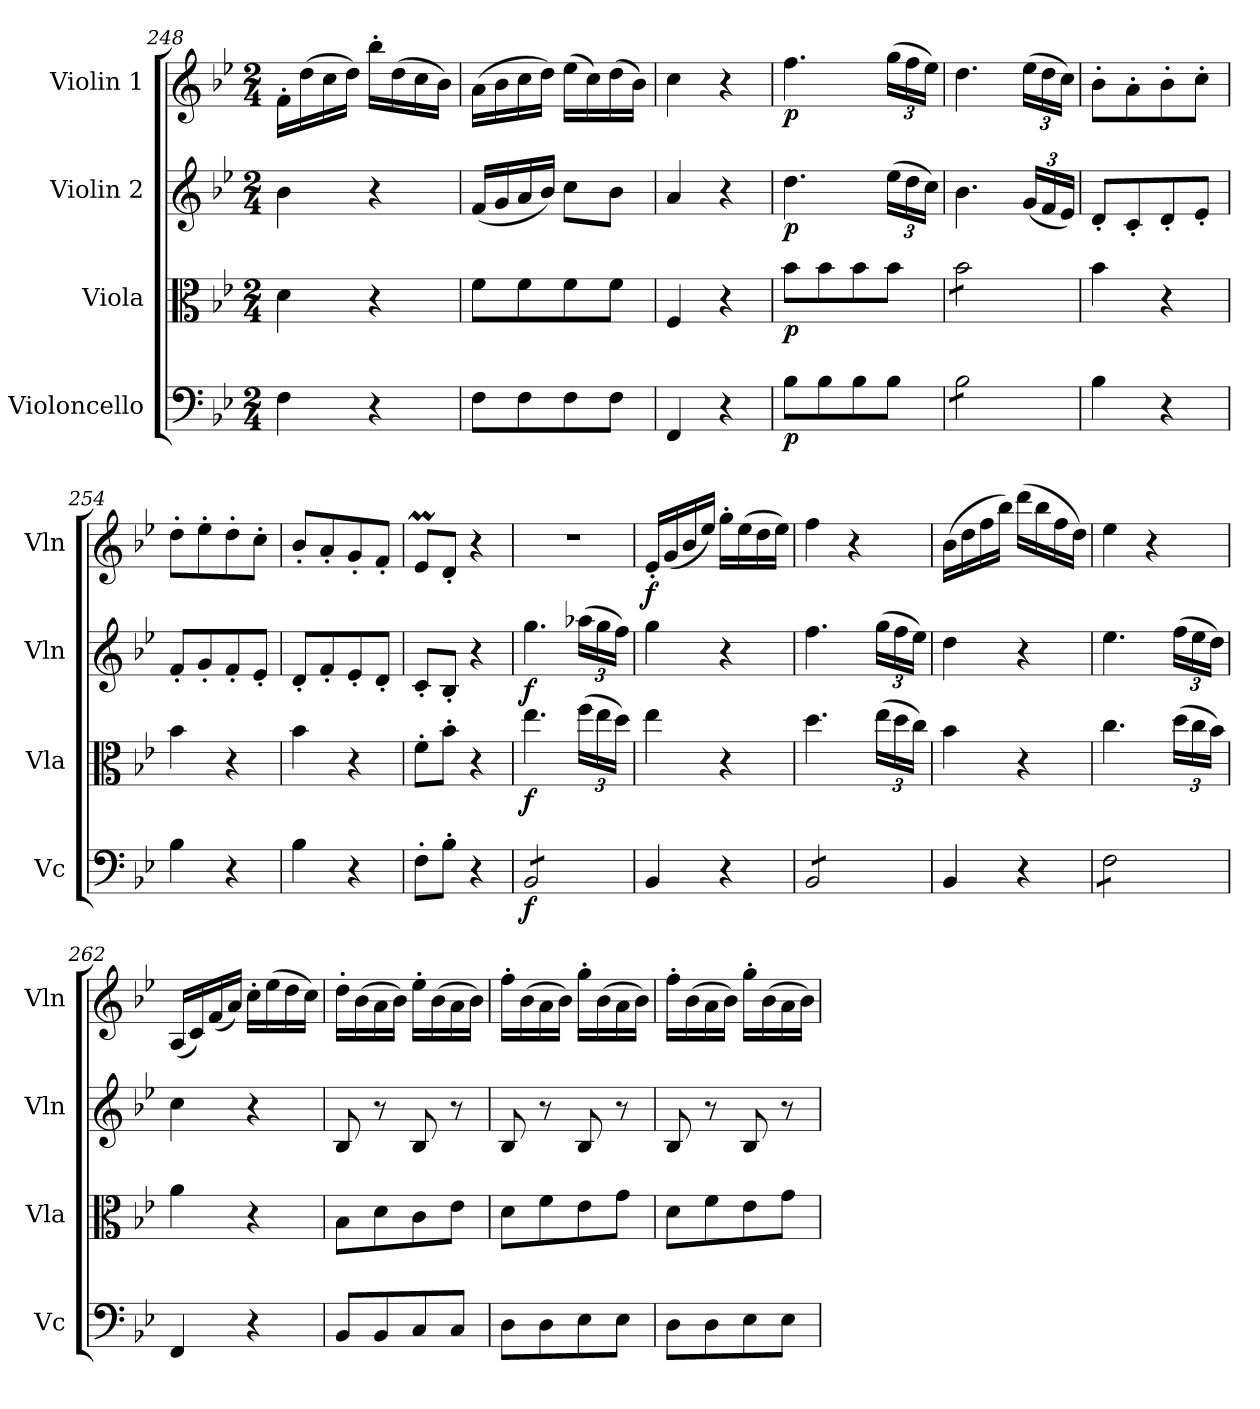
**kern	**dynam	**kern	**dynam	**kern	**dynam	**kern	**dynam
*part4	*part4	*part3	*part3	*part2	*part2	*part1	*part1
*staff4	*staff4	*staff3	*staff3	*staff2	*staff2	*staff1	*staff1
*I"Violoncello	*	*I"Viola	*	*I"Violin 2	*	*I"Violin 1	*
*I'Vc	*	*I'Vla	*	*I'Vln	*	*I'Vln	*
*clefF4	*	*clefC3	*	*clefG2	*	*clefG2	*
*k[b-e-]	*	*k[b-e-]	*	*k[b-e-]	*	*k[b-e-]	*
*M2/4	*	*M2/4	*	*M2/4	*	*M2/4	*
=248	=248	=248	=248	=248	=248	=248	=248
4F\	.	4d\	.	4b-\	.	16f'\LL	.
.	.	.	.	.	.	(>16dd\	.
.	.	.	.	.	.	16cc\	.
.	.	.	.	.	.	16dd\JJ)	.
4r	.	4r	.	4r	.	16bb-'\LL	.
.	.	.	.	.	.	(>16dd\	.
.	.	.	.	.	.	16cc\	.
.	.	.	.	.	.	16b-\JJ)	.
!!LO:LB:g=z
=249	=249	=249	=249	=249	=249	=249	=249
8F\L	.	8f\L	.	(<16f/LL	.	(>16a\LL	.
.	.	.	.	16g/	.	16b-\	.
8F\	.	8f\	.	16a/	.	16cc\	.
.	.	.	.	16b-/JJ)	.	16dd\JJ)	.
8F\	.	8f\	.	8cc\L	.	(>16ee-\LL	.
.	.	.	.	.	.	16cc\)	.
8F\J	.	8f\J	.	8b-\J	.	(>16dd\	.
.	.	.	.	.	.	16b-\JJ)	.
=250	=250	=250	=250	=250	=250	=250	=250
4FF/	.	4F/	.	4a/	.	4cc\	.
4r	.	4r	.	4r	.	4r	.
=251	=251	=251	=251	=251	=251	=251	=251
!	!LO:DY:b	!	!LO:DY:b	!	!LO:DY:b	!	!LO:DY:b
8B-\L	p	8b-\L	p	4.dd\	p	4.ff\	p
8B-\	.	8b-\	.	.	.	.	.
8B-\	.	8b-\	.	.	.	.	.
*	*	*	*	*Xbrackettup	*	*Xbrackettup	*
8B-\J	.	8b-\J	.	(>24ee-\LL	.	(>24gg\LL	.
.	.	.	.	24dd\	.	24ff\	.
.	.	.	.	24cc\JJ)	.	24ee-\JJ)	.
=252	=252	=252	=252	=252	=252	=252	=252
*tremolo	*	*	*	*	*	*	*
*	*	*tremolo	*	*	*	*	*
8B-\L	.	8b-\L	.	4.b-\	.	4.dd\	.
8B-\	.	8b-\	.	.	.	.	.
8B-\	.	8b-\	.	.	.	.	.
8B-\J	.	8b-\J	.	(<24g/LL	.	(>24ee-\LL	.
*	*	*Xtremolo	*	*	*	*	*
*Xtremolo	*	*	*	*	*	*	*
.	.	.	.	24f/	.	24dd\	.
.	.	.	.	24e-/JJ)	.	24cc\JJ)	.
=253	=253	=253	=253	=253	=253	=253	=253
4B-\	.	4b-\	.	8d'/L	.	8b-'\L	.
.	.	.	.	8c'/	.	8a'\	.
4r	.	4r	.	8d'/	.	8b-'\	.
.	.	.	.	8e-'/J	.	8cc'\J	.
=254	=254	=254	=254	=254	=254	=254	=254
4B-\	.	4b-\	.	8f'/L	.	8dd'\L	.
.	.	.	.	8g'/	.	8ee-'\	.
4r	.	4r	.	8f'/	.	8dd'\	.
.	.	.	.	8e-'/J	.	8cc'\J	.
=255	=255	=255	=255	=255	=255	=255	=255
4B-\	.	4b-\	.	8d'/L	.	8b-'/L	.
.	.	.	.	8f'/	.	8a'/	.
4r	.	4r	.	8e-'/	.	8g'/	.
.	.	.	.	8d'/J	.	8f'/J	.
!!LO:LB:g=z
=256	=256	=256	=256	=256	=256	=256	=256
8F'\L	.	8f'\L	.	8c'/L	.	8e-M/L	.
8B-'\J	.	8b-'\J	.	8B-'/J	.	8d'/J	.
4r	.	4r	.	4r	.	4r	.
=257	=257	=257	=257	=257	=257	=257	=257
!	!LO:DY:b	!	!LO:DY:b	!	!LO:DY:b	!	!
*tremolo	*	*	*	*	*	*	*
8BB-/L	f	4.ee-\	f	4.gg\	f	2r	.
8BB-/	.	.	.	.	.	.	.
8BB-/	.	.	.	.	.	.	.
*	*	*Xbrackettup	*	*	*	*	*
8BB-/J	.	(>24ff\LL	.	(>24aa-X\LL	.	.	.
*Xtremolo	*	*	*	*	*	*	*
.	.	24ee-\	.	24gg\	.	.	.
.	.	24dd\JJ)	.	24ff\JJ)	.	.	.
=258	=258	=258	=258	=258	=258	=258	=258
!	!	!	!	!	!	!	!LO:DY:b
4BB-/	.	4ee-\	.	4gg\	.	16e-'/LL	f
.	.	.	.	.	.	(<16g/	.
.	.	.	.	.	.	16b-/	.
.	.	.	.	.	.	16ee-/JJ)	.
4r	.	4r	.	4r	.	16gg'\LL	.
.	.	.	.	.	.	(>16ee-\	.
.	.	.	.	.	.	16dd\	.
.	.	.	.	.	.	16ee-\JJ)	.
=259	=259	=259	=259	=259	=259	=259	=259
*tremolo	*	*	*	*	*	*	*
8BB-/L	.	4.dd\	.	4.ff\	.	4ff\	.
8BB-/	.	.	.	.	.	.	.
8BB-/	.	.	.	.	.	4r	.
8BB-/J	.	(>24ee-\LL	.	(>24gg\LL	.	.	.
*Xtremolo	*	*	*	*	*	*	*
.	.	24dd\	.	24ff\	.	.	.
.	.	24cc\JJ)	.	24ee-\JJ)	.	.	.
=260	=260	=260	=260	=260	=260	=260	=260
4BB-/	.	4b-\	.	4dd\	.	(>16b-\LL	.
.	.	.	.	.	.	16dd\	.
.	.	.	.	.	.	16ff\	.
.	.	.	.	.	.	16bb-\JJ)	.
4r	.	4r	.	4r	.	(>16ddd\LL	.
.	.	.	.	.	.	16bb-\	.
.	.	.	.	.	.	16ff\	.
.	.	.	.	.	.	16dd\JJ)	.
=261	=261	=261	=261	=261	=261	=261	=261
*tremolo	*	*	*	*	*	*	*
8F\L	.	4.cc\	.	4.ee-\	.	4ee-\	.
8F\	.	.	.	.	.	.	.
8F\	.	.	.	.	.	4r	.
8F\J	.	(>24dd\LL	.	(>24ff\LL	.	.	.
*Xtremolo	*	*	*	*	*	*	*
.	.	24cc\	.	24ee-\	.	.	.
.	.	24b-\JJ)	.	24dd\JJ)	.	.	.
=262	=262	=262	=262	=262	=262	=262	=262
4FF/	.	4a\	.	4cc\	.	(<16A/LL	.
.	.	.	.	.	.	16c/)	.
.	.	.	.	.	.	(<16f/	.
.	.	.	.	.	.	16a/JJ)	.
4r	.	4r	.	4r	.	16cc'\LL	.
.	.	.	.	.	.	(>16ee-\	.
.	.	.	.	.	.	16dd\	.
.	.	.	.	.	.	16cc\JJ)	.
=263	=263	=263	=263	=263	=263	=263	=263
8BB-/L	.	8B-\L	.	8B-/	.	16dd'\LL	.
.	.	.	.	.	.	(>16b-\	.
8BB-/	.	8d\	.	8r	.	16a\	.
.	.	.	.	.	.	16b-\JJ)	.
8C/	.	8c\	.	8B-/	.	16ee-'\LL	.
.	.	.	.	.	.	(>16b-\	.
8C/J	.	8e-\J	.	8r	.	16a\	.
.	.	.	.	.	.	16b-\JJ)	.
=264	=264	=264	=264	=264	=264	=264	=264
8D\L	.	8d\L	.	8B-/	.	16ff'\LL	.
.	.	.	.	.	.	(>16b-\	.
8D\	.	8f\	.	8r	.	16a\	.
.	.	.	.	.	.	16b-\JJ)	.
8E-\	.	8e-\	.	8B-/	.	16gg'\LL	.
.	.	.	.	.	.	(>16b-\	.
8E-\J	.	8g\J	.	8r	.	16a\	.
.	.	.	.	.	.	16b-\JJ)	.
=265	=265	=265	=265	=265	=265	=265	=265
8D\L	.	8d\L	.	8B-/	.	16ff'\LL	.
.	.	.	.	.	.	(>16b-\	.
8D\	.	8f\	.	8r	.	16a\	.
.	.	.	.	.	.	16b-\JJ)	.
8E-\	.	8e-\	.	8B-/	.	16gg'\LL	.
.	.	.	.	.	.	(>16b-\	.
8E-\J	.	8g\J	.	8r	.	16a\	.
.	.	.	.	.	.	16b-\JJ)	.
=	=	=	=	=	=	=	=
*-	*-	*-	*-	*-	*-	*-	*-
